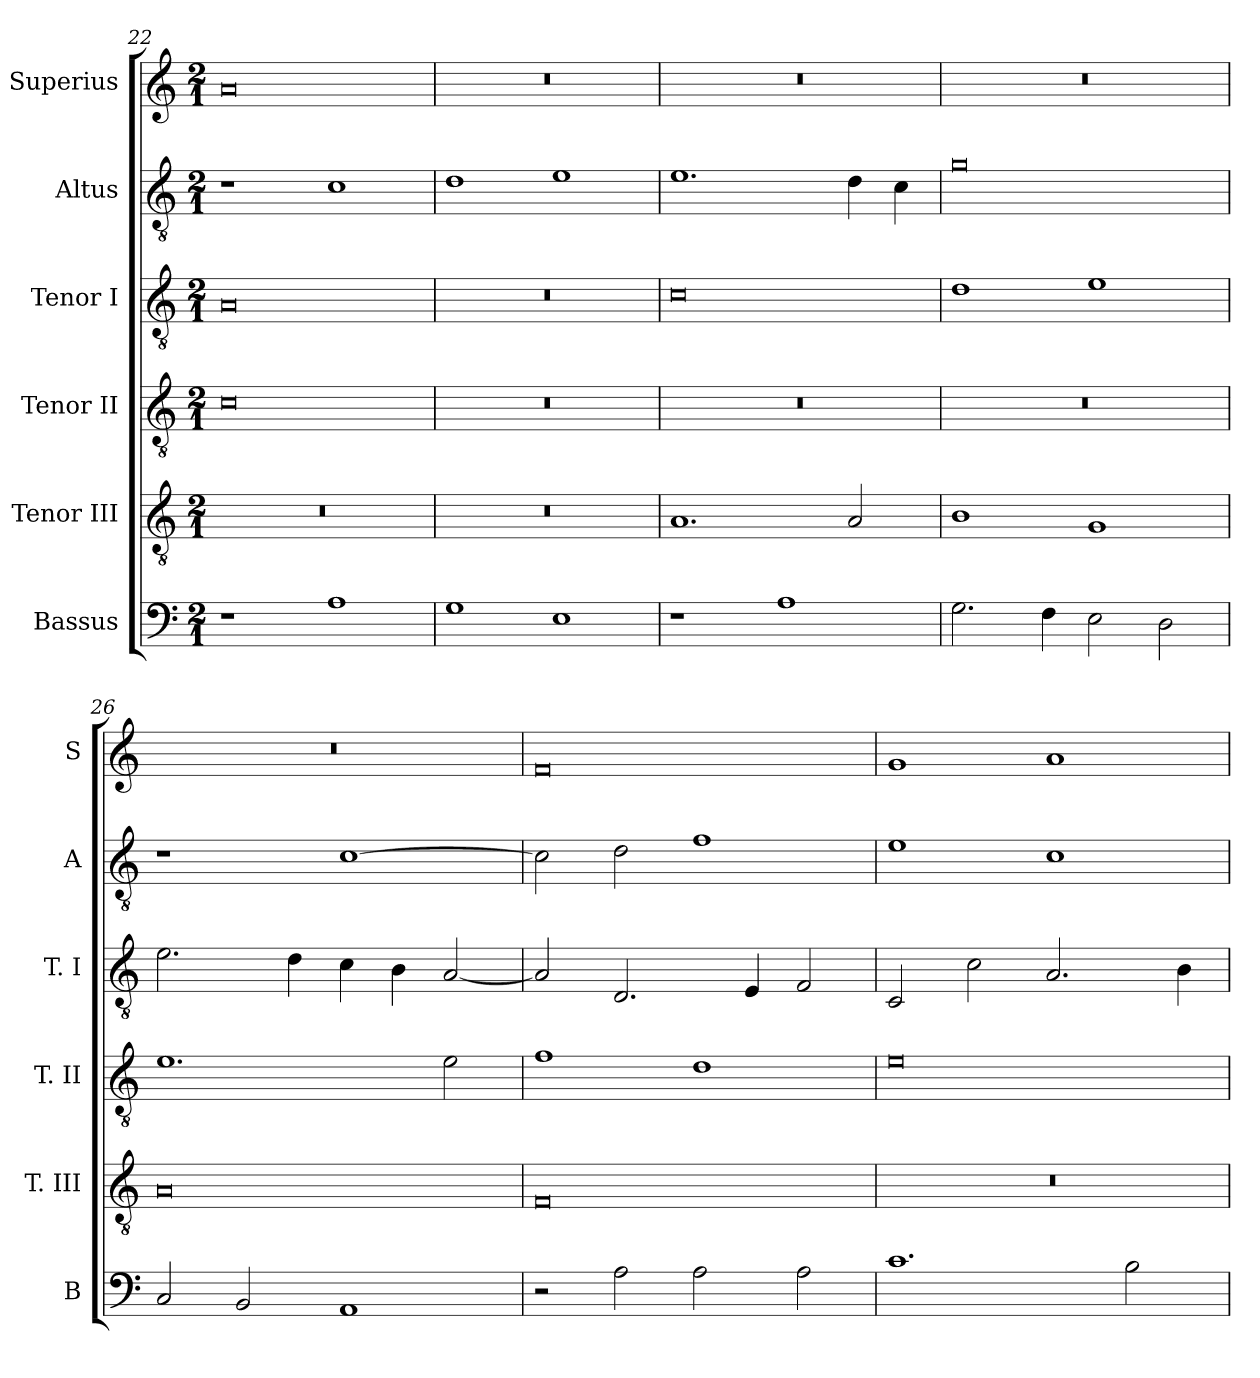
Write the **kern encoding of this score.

**kern	**kern	**kern	**kern	**kern	**kern
*part6	*part5	*part4	*part3	*part2	*part1
*staff6	*staff5	*staff4	*staff3	*staff2	*staff1
*I"Bassus	*I"Tenor III	*I"Tenor II	*I"Tenor I	*I"Altus	*I"Superius
*I'B	*I'T. III	*I'T. II	*I'T. I	*I'A	*I'S
*clefF4	*clefGv2	*clefGv2	*clefGv2	*clefGv2	*clefG2
*k[]	*k[]	*k[]	*k[]	*k[]	*k[]
*C:	*C:	*C:	*C:	*C:	*C:
*M2/1	*M2/1	*M2/1	*M2/1	*M2/1	*M2/1
=22	=22	=22	=22	=22	=22
1r	0r	0c	0A	1r	0a
1A	.	.	.	1c	.
=23	=23	=23	=23	=23	=23
1G	0r	0r	0r	1d	0r
1E	.	.	.	1e	.
=24	=24	=24	=24	=24	=24
1r	1.A	0r	0c	1.e	0r
1A	.	.	.	.	.
.	2A	.	.	4d	.
.	.	.	.	4c	.
=25	=25	=25	=25	=25	=25
2.G	1B	0r	1d	0g	0r
4F	.	.	.	.	.
2E	1G	.	1e	.	.
2D	.	.	.	.	.
=26	=26	=26	=26	=26	=26
2C	0A	1.e	2.e	1r	0r
2BB	.	.	.	.	.
.	.	.	4d	.	.
1AA	.	.	4c	[1c	.
.	.	.	4B	.	.
.	.	2e	[2A	.	.
=27	=27	=27	=27	=27	=27
2r	0F	1f	2A]	2c]	0f
2A	.	.	2.D	2d	.
2A	.	1d	.	1f	.
.	.	.	4E	.	.
2A	.	.	2F	.	.
=28	=28	=28	=28	=28	=28
1.c	0r	0e	2C	1e	1g
.	.	.	2c	.	.
.	.	.	2.A	1c	1a
2B	.	.	.	.	.
.	.	.	4B	.	.
=	=	=	=	=	=
*-	*-	*-	*-	*-	*-
